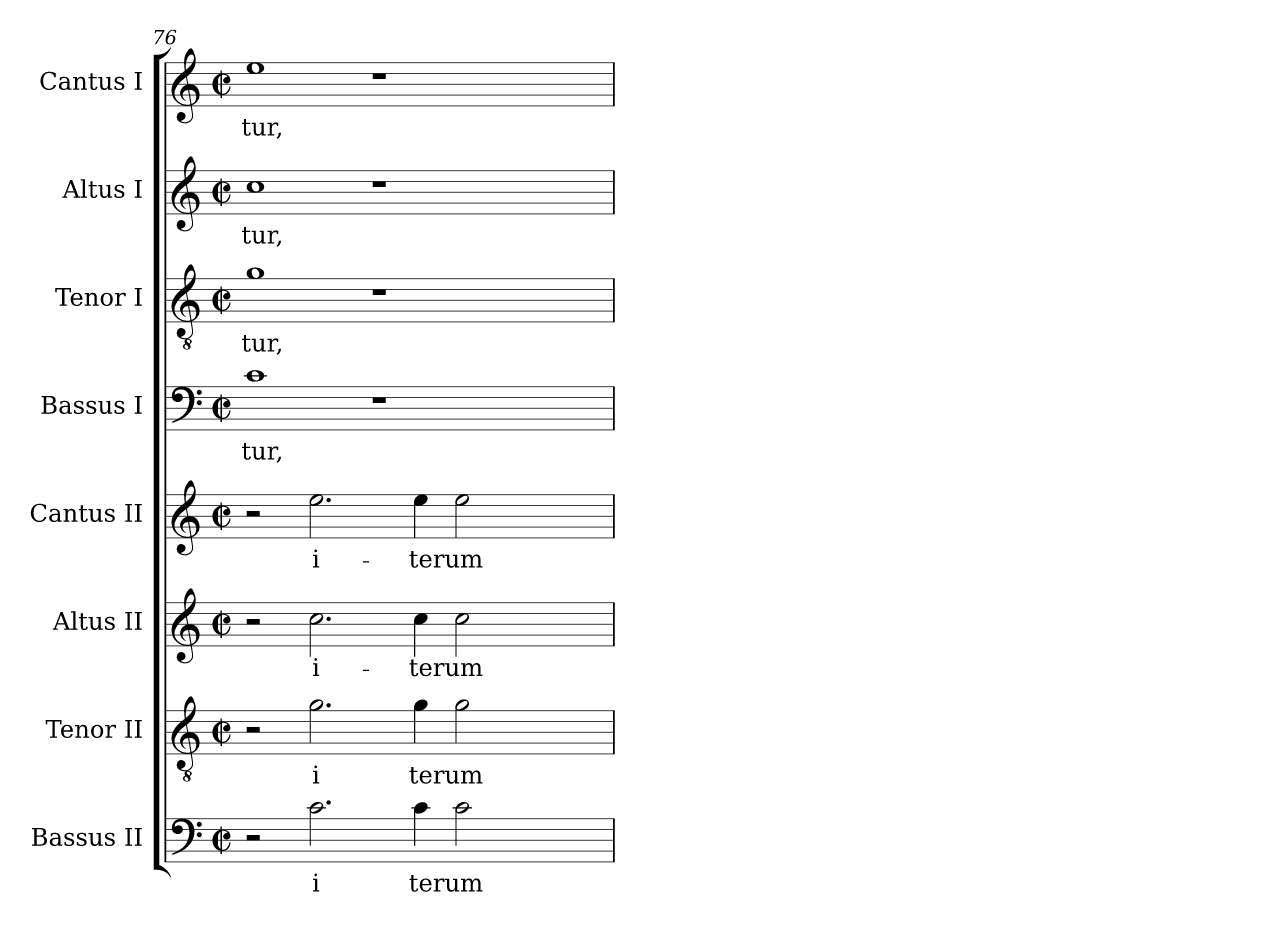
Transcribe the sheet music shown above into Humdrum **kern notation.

**kern	**text	**kern	**text	**kern	**text	**kern	**text	**kern	**text	**kern	**text	**kern	**text	**kern	**text
*part8	*part8	*part7	*part7	*part6	*part6	*part5	*part5	*part4	*part4	*part3	*part3	*part2	*part2	*part1	*part1
*staff8	*staff8	*staff7	*staff7	*staff6	*staff6	*staff5	*staff5	*staff4	*staff4	*staff3	*staff3	*staff2	*staff2	*staff1	*staff1
*I"Bassus II	*	*I"Tenor II	*	*I"Altus II	*	*I"Cantus II	*	*I"Bassus I	*	*I"Tenor I	*	*I"Altus I	*	*I"Cantus I	*
*clefF4	*	*clefGv2	*	*clefG2	*	*clefG2	*	*clefF4	*	*clefGv2	*	*clefG2	*	*clefG2	*
*	*	*	*	*	*	*	*	*	*	*	*	*k[]	*	*	*
*	*	*	*	*	*	*	*	*	*	*	*	*C:	*	*	*
*M2/2	*	*M2/2	*	*M2/2	*	*M2/2	*	*M2/2	*	*M2/2	*	*M2/2	*	*M2/2	*
*met(c|)	*	*met(c|)	*	*met(c|)	*	*met(c|)	*	*met(c|)	*	*met(c|)	*	*met(c|)	*	*met(c|)	*
=76	=76	=76	=76	=76	=76	=76	=76	=76	=76	=76	=76	=76	=76	=76	=76
!	!	!	!	!	!	!	!	!	!LO:LY:b:cj	!	!LO:LY:b:cj	!	!LO:LY:b:cj	!	!LO:LY:b:cj
2r	.	2r	.	2r	.	2r	.	1c	tur,	1g	-tur,	1cc	-tur,	1ee	tur,
!	!LO:LY:b:cj	!	!LO:LY:b:cj	!	!LO:LY:b:cj	!	!LO:LY:b:cj	!	!	!	!	!	!	!	!
2.c\	i	2.g\	i	2.cc\	i-	2.ee\	i-	.	.	.	.	.	.	.	.
!	!	!	!	!	!	!	!	!LO:N:vis=1	!	!LO:N:vis=1	!	!LO:N:vis=1	!	!LO:N:vis=1	!
.	.	.	.	.	.	.	.	0r	.	0r	.	0r	.	0r	.
!	!LO:LY:b	!	!LO:LY:b	!	!LO:LY:b	!	!LO:LY:b	!	!	!	!	!	!	!	!
4c\	terum	4g\	terum	4cc\	-terum	4ee\	-terum	.	.	.	.	.	.	.	.
2c\	.	2g\	.	2cc\	.	2ee\	.	.	.	.	.	.	.	.	.
1ryy	.	1ryy	.	1ryy	.	1ryy	.	.	.	.	.	.	.	.	.
=	=	=	=	=	=	=	=	=	=	=	=	=	=	=	=
*-	*-	*-	*-	*-	*-	*-	*-	*-	*-	*-	*-	*-	*-	*-	*-
